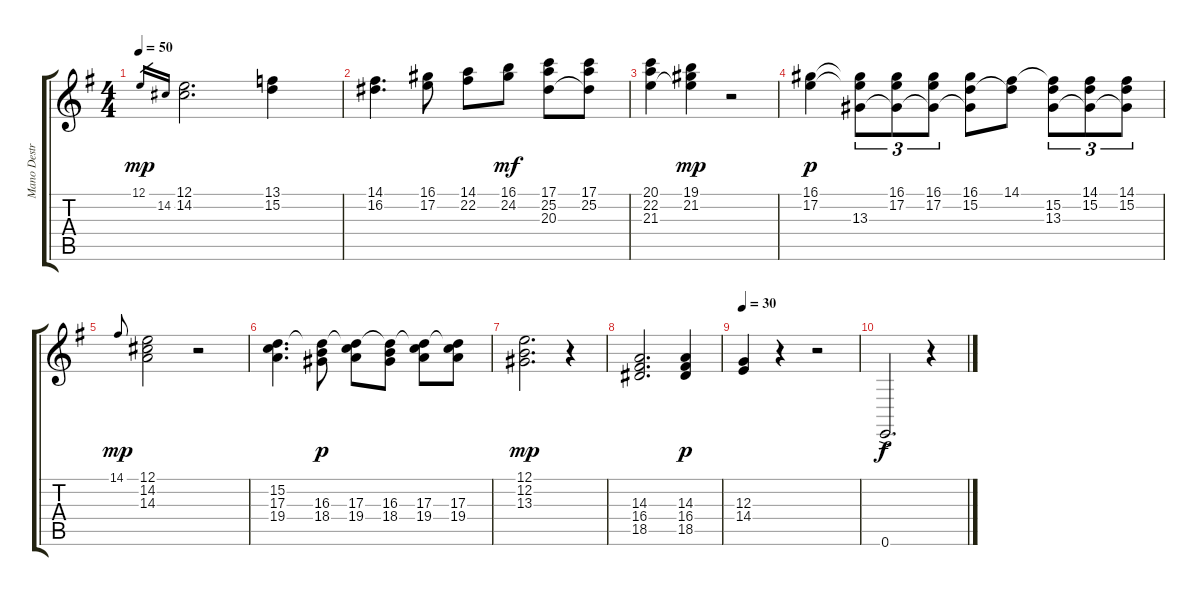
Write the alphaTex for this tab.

\track ("Mano Destra" "Mano Destr") {instrument acousticgrandpiano}
\staff {score tabs}
\tuning (E4 B3 G3 D3 A2 E2) {hide}
\ts (4 4)
\tempo 50
\clef g2
\ks g
12.1.16{gr dy mp} 14.2.16{gr} (12.1 14.2).2{d} (13.1 15.2).4 |
(14.1 16.2).4{d} (16.1 17.2).8 (14.1 22.2).8 (16.1 24.2).8{dy mf} (17.1 25.2 20.3).8 (17.1 25.2 20.3{t}).8 |
(20.1 22.2 21.3).4 (19.1 21.2 21.3{t}).4{dy mp} r.2 |
(16.1 17.2).4{dy p} (16.1{t} 17.2{t} 13.3).8{tu (3 2)} (16.1 17.2 13.3{t}).8{tu (3 2)} (16.1 17.2 13.3{t}).8{tu (3 2)} (16.1 15.2 13.3{t}).8 (14.1 15.2{t}).8 (14.1{t} 15.2 13.3).8{tu (3 2)} (14.1 15.2 13.3{t}).8{tu (3 2)} (14.1 15.2 13.3{t}).8{tu (3 2)} |
14.1.8{gr onbeat dy mp} (12.1 14.2 14.3).2 r.2 |
(15.2 17.3 19.4).4{d} (15.2{t} 16.3 18.4).8{dy p} (15.2{t} 17.3 19.4).8 (15.2{t} 16.3 18.4).8 (15.2{t} 17.3 19.4).8 (15.2{t} 17.3 19.4).8 |
(12.1 12.2 13.3).2{d dy mp} r.4 |
(14.3 16.4 18.5).2{d} (14.3 16.4 18.5).4{dy p} |
\tempo 30
(12.3 14.4).4 r.4 r.2 |
0.6{ac}.2{d dy f} r.4
